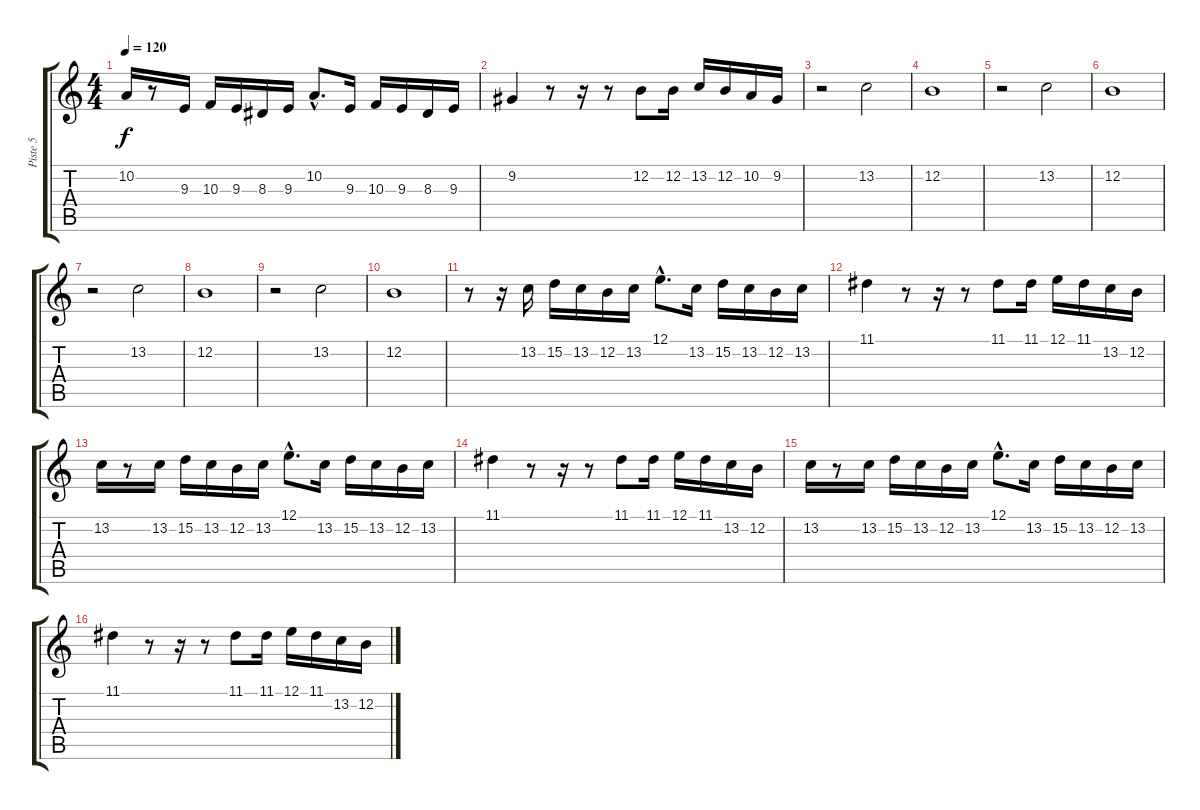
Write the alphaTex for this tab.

\track ("Piste 5" "Piste 5") {instrument trombone}
\staff {score tabs}
\tuning (E4 B3 G3 D3 A2 E2) {hide}
\ts (4 4)
\tempo 120
\clef g2
\ks c
10.2.16{dy f} r.8 9.3.16 10.3.16 9.3.16 8.3.16 9.3.16 10.2{hac}.8{d} 9.3.16 10.3.16 9.3.16 8.3.16 9.3.16 |
9.2.4 r.8 r.16 r.8 12.2.8 12.2.16 13.2.16 12.2.16 10.2.16 9.2.16 |
r.2 13.2.2 |
12.2.1 |
r.2 13.2.2 |
12.2.1 |
r.2 13.2.2 |
12.2.1 |
r.2 13.2.2 |
12.2.1 |
r.8 r.16 13.2.16 15.2.16 13.2.16 12.2.16 13.2.16 12.1{hac}.8{d} 13.2.16 15.2.16 13.2.16 12.2.16 13.2.16 |
11.1.4 r.8 r.16 r.8 11.1.8 11.1.16 12.1.16 11.1.16 13.2.16 12.2.16 |
13.2.16 r.8 13.2.16 15.2.16 13.2.16 12.2.16 13.2.16 12.1{hac}.8{d} 13.2.16 15.2.16 13.2.16 12.2.16 13.2.16 |
11.1.4 r.8 r.16 r.8 11.1.8 11.1.16 12.1.16 11.1.16 13.2.16 12.2.16 |
13.2.16 r.8 13.2.16 15.2.16 13.2.16 12.2.16 13.2.16 12.1{hac}.8{d} 13.2.16 15.2.16 13.2.16 12.2.16 13.2.16 |
11.1.4 r.8 r.16 r.8 11.1.8 11.1.16 12.1.16 11.1.16 13.2.16 12.2.16
